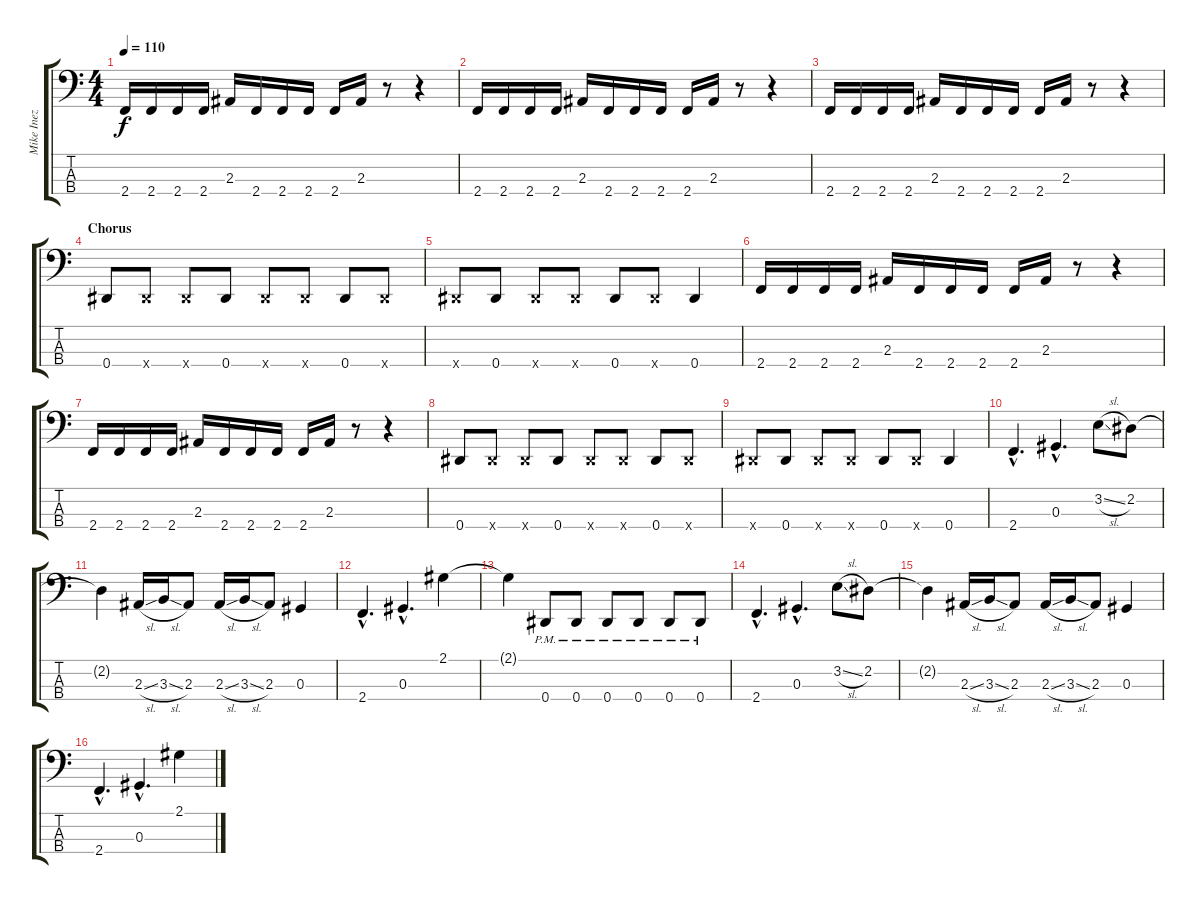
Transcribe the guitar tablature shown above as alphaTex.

\track ("Mike Inez" "Mike Inez") {instrument electricbasspick}
\staff {score tabs}
\tuning (Gb2 Db2 Ab1 Eb1) {hide}
\ts (4 4)
\tempo 110
\clef f4
\ks c
2.4.16{dy f} 2.4.16 2.4.16 2.4.16 2.3.16 2.4.16 2.4.16 2.4.16 2.4.16 2.3.16 r.8 r.4 |
2.4.16 2.4.16 2.4.16 2.4.16 2.3.16 2.4.16 2.4.16 2.4.16 2.4.16 2.3.16 r.8 r.4 |
2.4.16 2.4.16 2.4.16 2.4.16 2.3.16 2.4.16 2.4.16 2.4.16 2.4.16 2.3.16 r.8 r.4 |
\section ("" "Chorus")
0.4.8 0.4{x}.8 0.4{x}.8 0.4.8 0.4{x}.8 0.4{x}.8 0.4.8 0.4{x}.8 |
0.4{x}.8 0.4.8 0.4{x}.8 0.4{x}.8 0.4.8 0.4{x}.8 0.4.4 |
2.4.16 2.4.16 2.4.16 2.4.16 2.3.16 2.4.16 2.4.16 2.4.16 2.4.16 2.3.16 r.8 r.4 |
2.4.16 2.4.16 2.4.16 2.4.16 2.3.16 2.4.16 2.4.16 2.4.16 2.4.16 2.3.16 r.8 r.4 |
0.4.8 0.4{x}.8 0.4{x}.8 0.4.8 0.4{x}.8 0.4{x}.8 0.4.8 0.4{x}.8 |
0.4{x}.8 0.4.8 0.4{x}.8 0.4{x}.8 0.4.8 0.4{x}.8 0.4.4 |
2.4{hac}.4{d} 0.3{hac}.4{d} 3.2{sl}.8 2.2.8 |
2.2{t}.4 2.3{sl}.16 3.3{sl}.16 2.3.8 2.3{sl}.16 3.3{sl}.16 2.3.8 0.3.4 |
2.4{hac}.4{d} 0.3{hac}.4{d} 2.1.4 |
2.1{t}.4 0.4{pm}.8 0.4{pm}.8 0.4{pm}.8 0.4{pm}.8 0.4{pm}.8 0.4{pm}.8 |
2.4{hac}.4{d} 0.3{hac}.4{d} 3.2{sl}.8 2.2.8 |
2.2{t}.4 2.3{sl}.16 3.3{sl}.16 2.3.8 2.3{sl}.16 3.3{sl}.16 2.3.8 0.3.4 |
2.4{hac}.4{d} 0.3{hac}.4{d} 2.1.4
